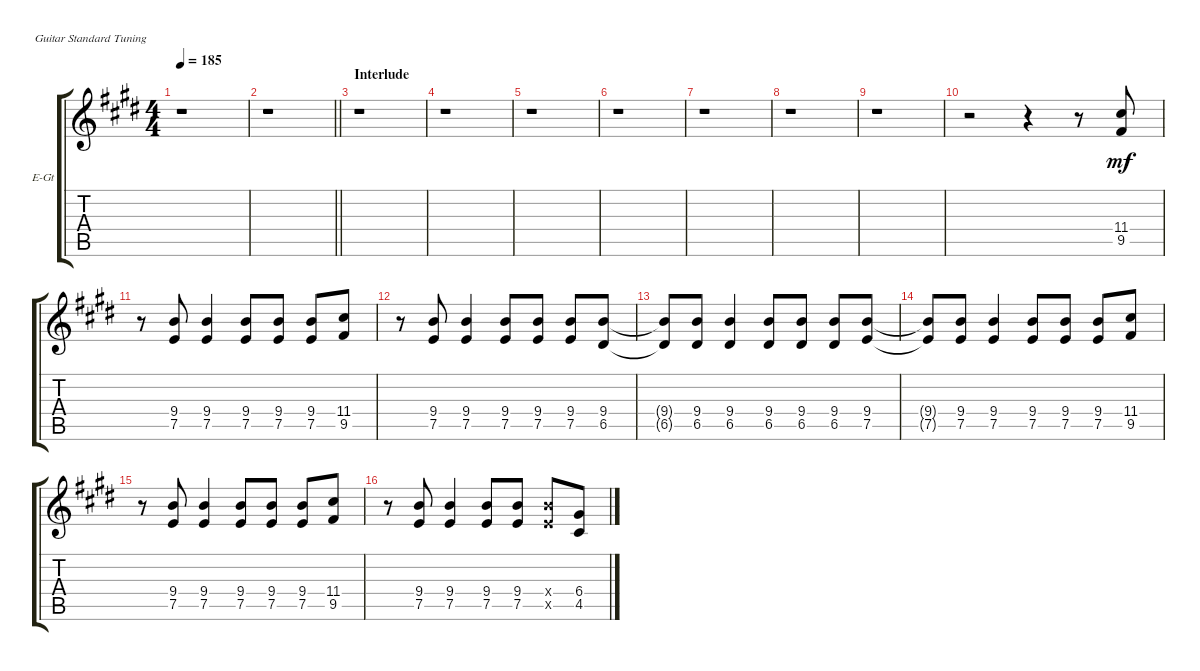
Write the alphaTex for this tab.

\defaultSystemsLayout 4
\bracketExtendMode groupsimilarinstruments
\firstSystemTrackNameOrientation horizontal
\otherSystemsTrackNameOrientation horizontal
\track ("Guitar 5" "E-Gt") {instrument distortionguitar}
\staff {score tabs}
\tuning (E4 B3 G3 D3 A2 E2)
\ts (4 4)
\tempo 185
\clef g2
\scale
0.333333
\ks e
r.1{dy mf} |
\scale
0.333333
\barLineRight lightlight
r.1 |
\section ("" "Interlude")
\scale
0.333333 r.1 |
\scale
0.333333 r.1 |
\scale
0.333333 r.1 |
\scale
0.333333 r.1 |
\scale
0.333333 r.1 |
\scale
0.333333 r.1 |
\scale
0.333333 r.1 |
r.2 r.4 r.8 (9.5 11.4).8 |
r.8 (7.5 9.4).8 (7.5 9.4).4 (7.5 9.4).8 (7.5 9.4).8 (7.5 9.4).8 (11.4 9.5).8 |
r.8 (7.5 9.4).8 (7.5 9.4).4 (7.5 9.4).8 (7.5 9.4).8 (7.5 9.4).8 (9.4 6.5).8 |
(9.4{t} 6.5{t}).8 (9.4 6.5).8 (9.4 6.5).4 (9.4 6.5).8 (9.4 6.5).8 (9.4 6.5).8 (9.4 7.5).8 |
(7.5{t} 9.4{t}).8 (7.5 9.4).8 (7.5 9.4).4 (7.5 9.4).8 (7.5 9.4).8 (7.5 9.4).8 (9.5 11.4).8 |
r.8 (7.5 9.4).8 (7.5 9.4).4 (7.5 9.4).8 (7.5 9.4).8 (7.5 9.4).8 (11.4 9.5).8 |
r.8 (7.5 9.4).8 (7.5 9.4).4 (7.5 9.4).8 (7.5 9.4).8 (7.5{x} 9.4{x}).8 (6.4 4.5).8
